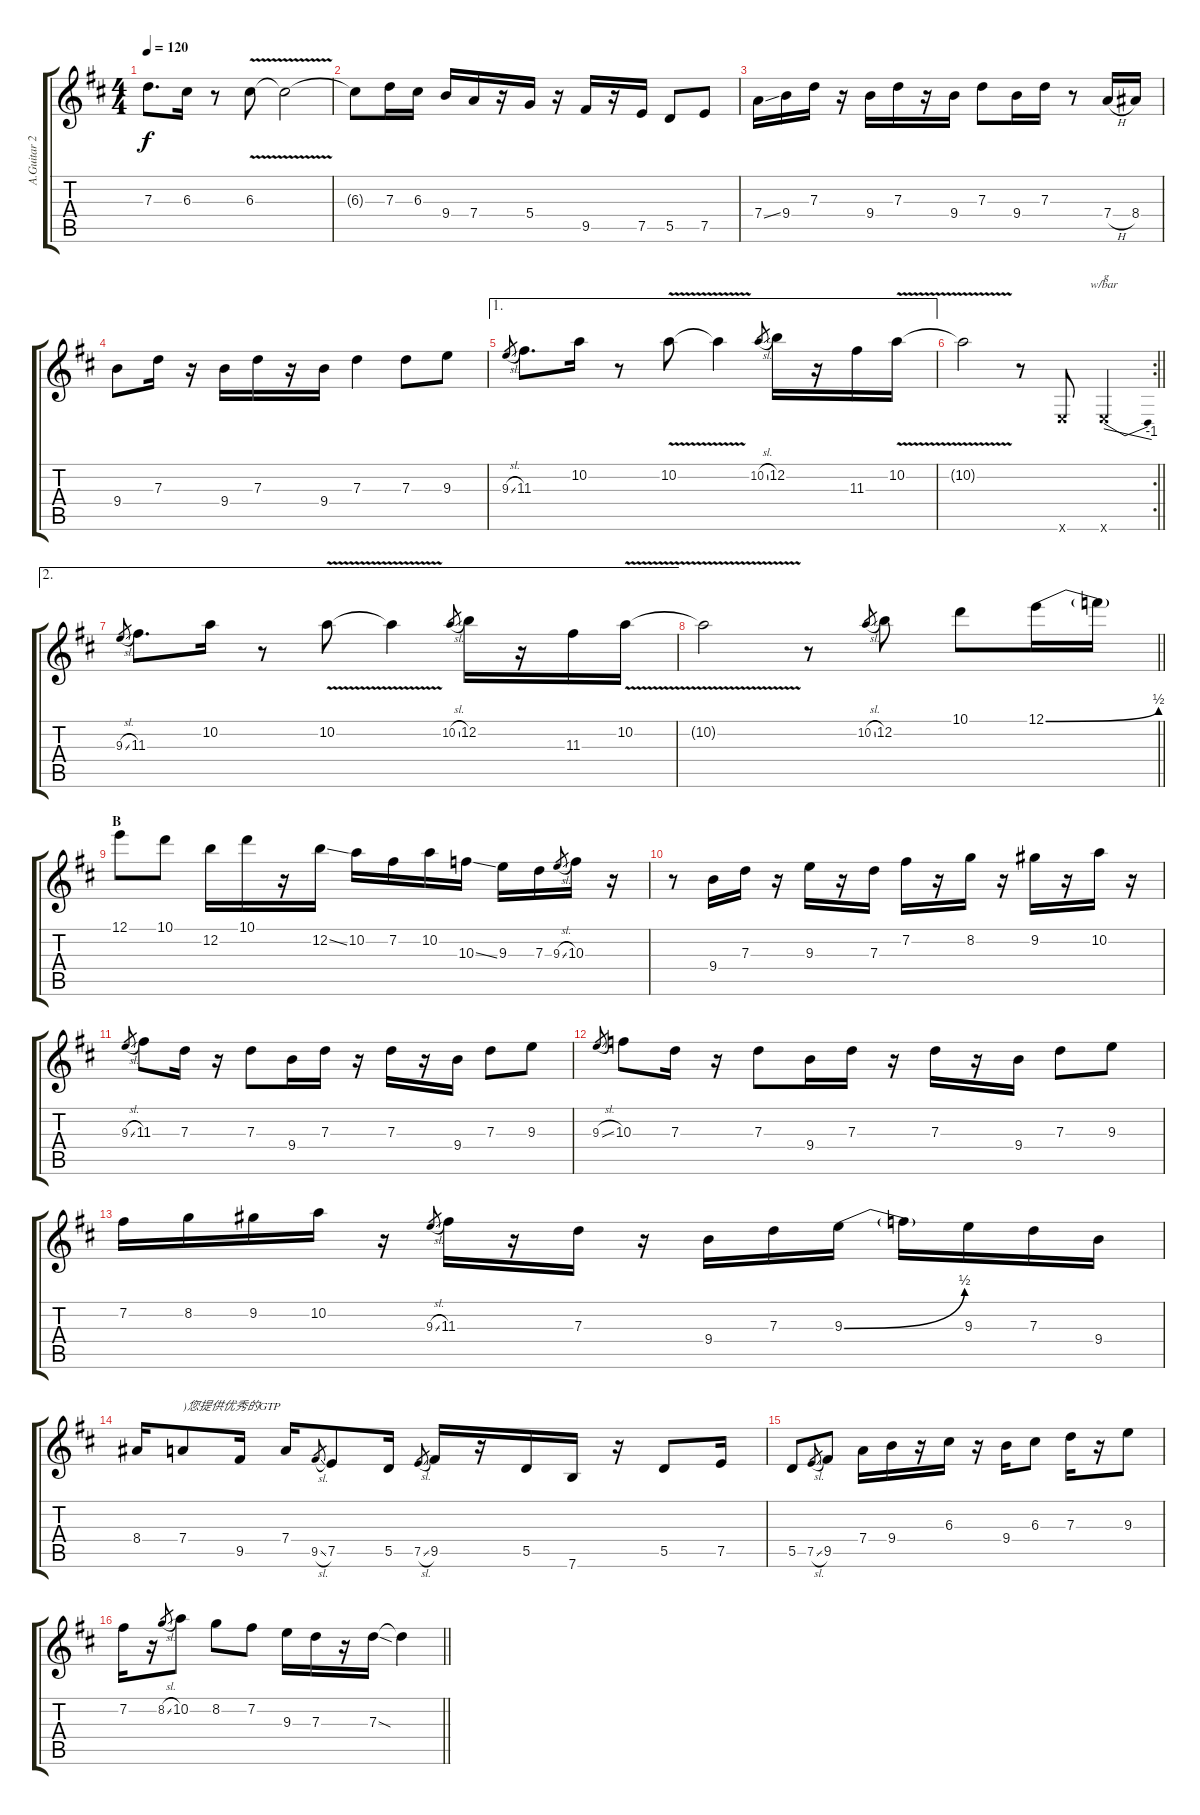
\track ("A.Guitar 2" "A.Guitar 2") {instrument acousticguitarsteel}
\staff {score tabs}
\tuning (E4 B3 G3 D3 A2 E2) {hide}
\ts (4 4)
\tempo 120
\clef g2
\ks d
7.3.8{d dy f} 6.3.16 r.8 6.3{v}.8 6.3{t}.2 |
6.3{t}.8 7.3.16 6.3.16 9.4.16 7.4.16 r.16 5.4.16 r.16 9.5.16 r.16 7.5.16 5.5.8 7.5.8 |
7.4{ss}.16 9.4.16 7.3.16 r.16 9.4.16 7.3.16 r.16 9.4.16 7.3.8 9.4.16 7.3.16 r.8 7.4{h}.16 8.4.16 |
9.4.8 7.3.16 r.16 9.4.16 7.3.16 r.16 9.4.16 7.3.4 7.3.8 9.3.8 |
\ae 1
9.3{sl}.8{gr} 11.3.8{d} 10.2.16 r.8 10.2{v}.8 10.2{t}.4 10.2{sl}.8{gr} 12.2.16 r.16 11.3.16 10.2{v}.16 |
\rc 2
\barLineRight lightlight
10.2{t}.2 r.8 0.6{x}.8 0.6{x}.4{tbe (dive default 0 0 60 -4) txt "g"} |
\ae 2
9.3{sl}.8{gr} 11.3.8{d} 10.2.16 r.8 10.2{v}.8 10.2{t}.4 10.2{sl}.8{gr} 12.2.16 r.16 11.3.16 10.2{v}.16 |
\barLineRight lightlight
10.2{t}.2 r.8 10.2{sl}.8{gr} 12.2.8 10.1.8 12.1{be (bend 0 0 60 2)}.16 12.1{t}.16 |
\section ("" "B")
12.1.8 10.1.8 12.2.16 10.1.16 r.16 12.2{ss}.16 10.2.16 7.2.16 10.2.16 10.3{ss}.16 9.3.16 7.3.16 9.3{sl}.8{gr} 10.3.16 r.16 |
r.8 9.4.16 7.3.16 r.16 9.3.16 r.16 7.3.16 7.2.16 r.16 8.2.16 r.16 9.2.16 r.16 10.2.16 r.16 |
9.3{sl}.8{gr} 11.3.8 7.3.16 r.16 7.3.8 9.4.16 7.3.16 r.16 7.3.16 r.16 9.4.16 7.3.8 9.3.8 |
9.3{sl}.8{gr} 10.3.8 7.3.16 r.16 7.3.8 9.4.16 7.3.16 r.16 7.3.16 r.16 9.4.16 7.3.8 9.3.8 |
7.2.16 8.2.16 9.2.16 10.2.16 r.16 9.3{sl}.8{gr} 11.3.16 r.16 7.3.16 r.16 9.4.16 7.3.16 9.3{be (bend 0 0 60 2)}.16 9.3{t}.16 9.3.16 7.3.16 9.4.16 |
8.4.16 7.4.8{txt ")您提供优秀的GTP"} 9.5.16 7.4.16 9.5{sl}.8{gr} 7.5.8 5.5.16 7.5{sl}.8{gr} 9.5.16 r.16 5.5.16 7.6.16 r.16 5.5.8 7.5.16 |
5.5.8 7.5{sl}.8{gr} 9.5.8 7.4.16 9.4.16 r.16 6.3.16 r.16 9.4.16 6.3.8 7.3.16 r.16 9.3.8 |
\barLineRight lightlight
7.2.16 r.16 8.2{sl}.8{gr} 10.2.8 8.2.8 7.2.8 9.3.16 7.3.16 r.16 7.3{sod}.16 7.3{t}.4
